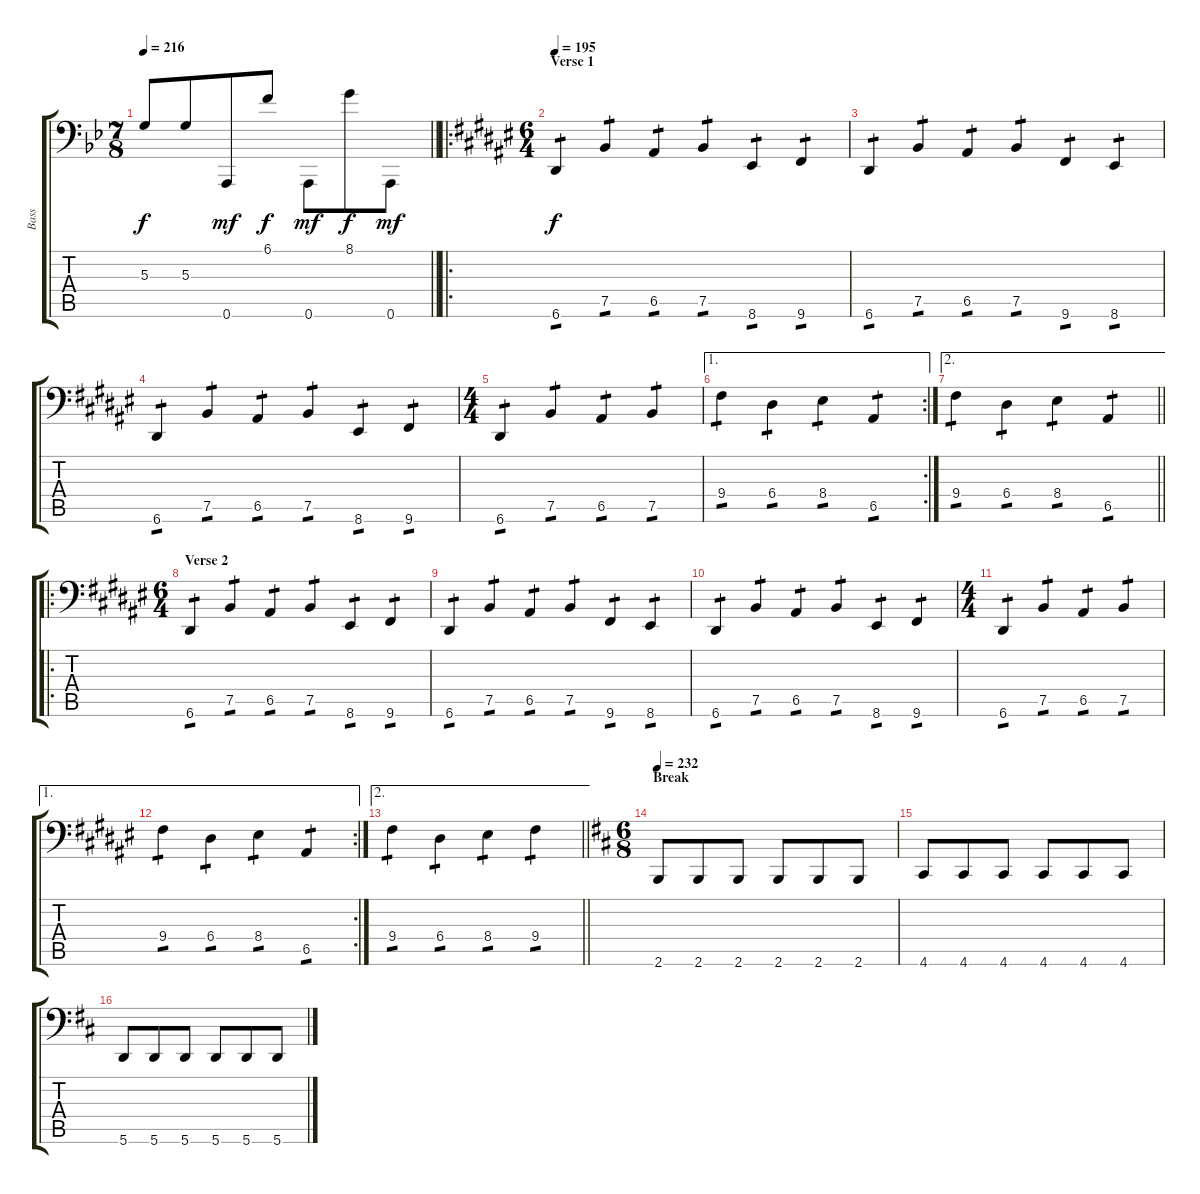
\track ("Bass" "Bass") {instrument electricbassfinger}
\staff {score tabs}
\tuning (B2 Gb2 D2 A1 E1 A0) {hide}
\ts (7 8)
\tempo 216
\clef f4
\barLineRight lightlight
\ks gminor
5.3.8{dy f} 5.3.8 0.6.8{dy mf} 6.1.8{dy f} 0.6.8{dy mf} 8.1.8{dy f} 0.6.8{dy mf} |
\ro
\ts (6 4)
\section ("" "Verse 1")
\tempo 195
\ks d#minor
6.6.4{tp 1 dy f} 7.5.4{tp 1} 6.5.4{tp 1} 7.5.4{tp 1} 8.6.4{tp 1} 9.6.4{tp 1} |
6.6.4{tp 1} 7.5.4{tp 1} 6.5.4{tp 1} 7.5.4{tp 1} 9.6.4{tp 1} 8.6.4{tp 1} |
6.6.4{tp 1} 7.5.4{tp 1} 6.5.4{tp 1} 7.5.4{tp 1} 8.6.4{tp 1} 9.6.4{tp 1} |
\ts (4 4)
6.6.4{tp 1} 7.5.4{tp 1} 6.5.4{tp 1} 7.5.4{tp 1} |
\ae 1
\rc 2
9.4.4{tp 1} 6.4.4{tp 1} 8.4.4{tp 1} 6.5.4{tp 1} |
\ae 2
\barLineRight lightlight
9.4.4{tp 1} 6.4.4{tp 1} 8.4.4{tp 1} 6.5.4{tp 1} |
\ro
\ts (6 4)
\section ("" "Verse 2")
6.6.4{tp 1} 7.5.4{tp 1} 6.5.4{tp 1} 7.5.4{tp 1} 8.6.4{tp 1} 9.6.4{tp 1} |
6.6.4{tp 1} 7.5.4{tp 1} 6.5.4{tp 1} 7.5.4{tp 1} 9.6.4{tp 1} 8.6.4{tp 1} |
6.6.4{tp 1} 7.5.4{tp 1} 6.5.4{tp 1} 7.5.4{tp 1} 8.6.4{tp 1} 9.6.4{tp 1} |
\ts (4 4)
6.6.4{tp 1} 7.5.4{tp 1} 6.5.4{tp 1} 7.5.4{tp 1} |
\ae 1
\rc 2
9.4.4{tp 1} 6.4.4{tp 1} 8.4.4{tp 1} 6.5.4{tp 1} |
\ae 2
\barLineRight lightlight
9.4.4{tp 1} 6.4.4{tp 1} 8.4.4{tp 1} 9.4.4{tp 1} |
\ts (6 8)
\section ("" "Break")
\tempo 232
\ks bminor
2.6.8 2.6.8 2.6.8 2.6.8 2.6.8 2.6.8 |
4.6.8 4.6.8 4.6.8 4.6.8 4.6.8 4.6.8 |
5.6.8 5.6.8 5.6.8 5.6.8 5.6.8 5.6.8
